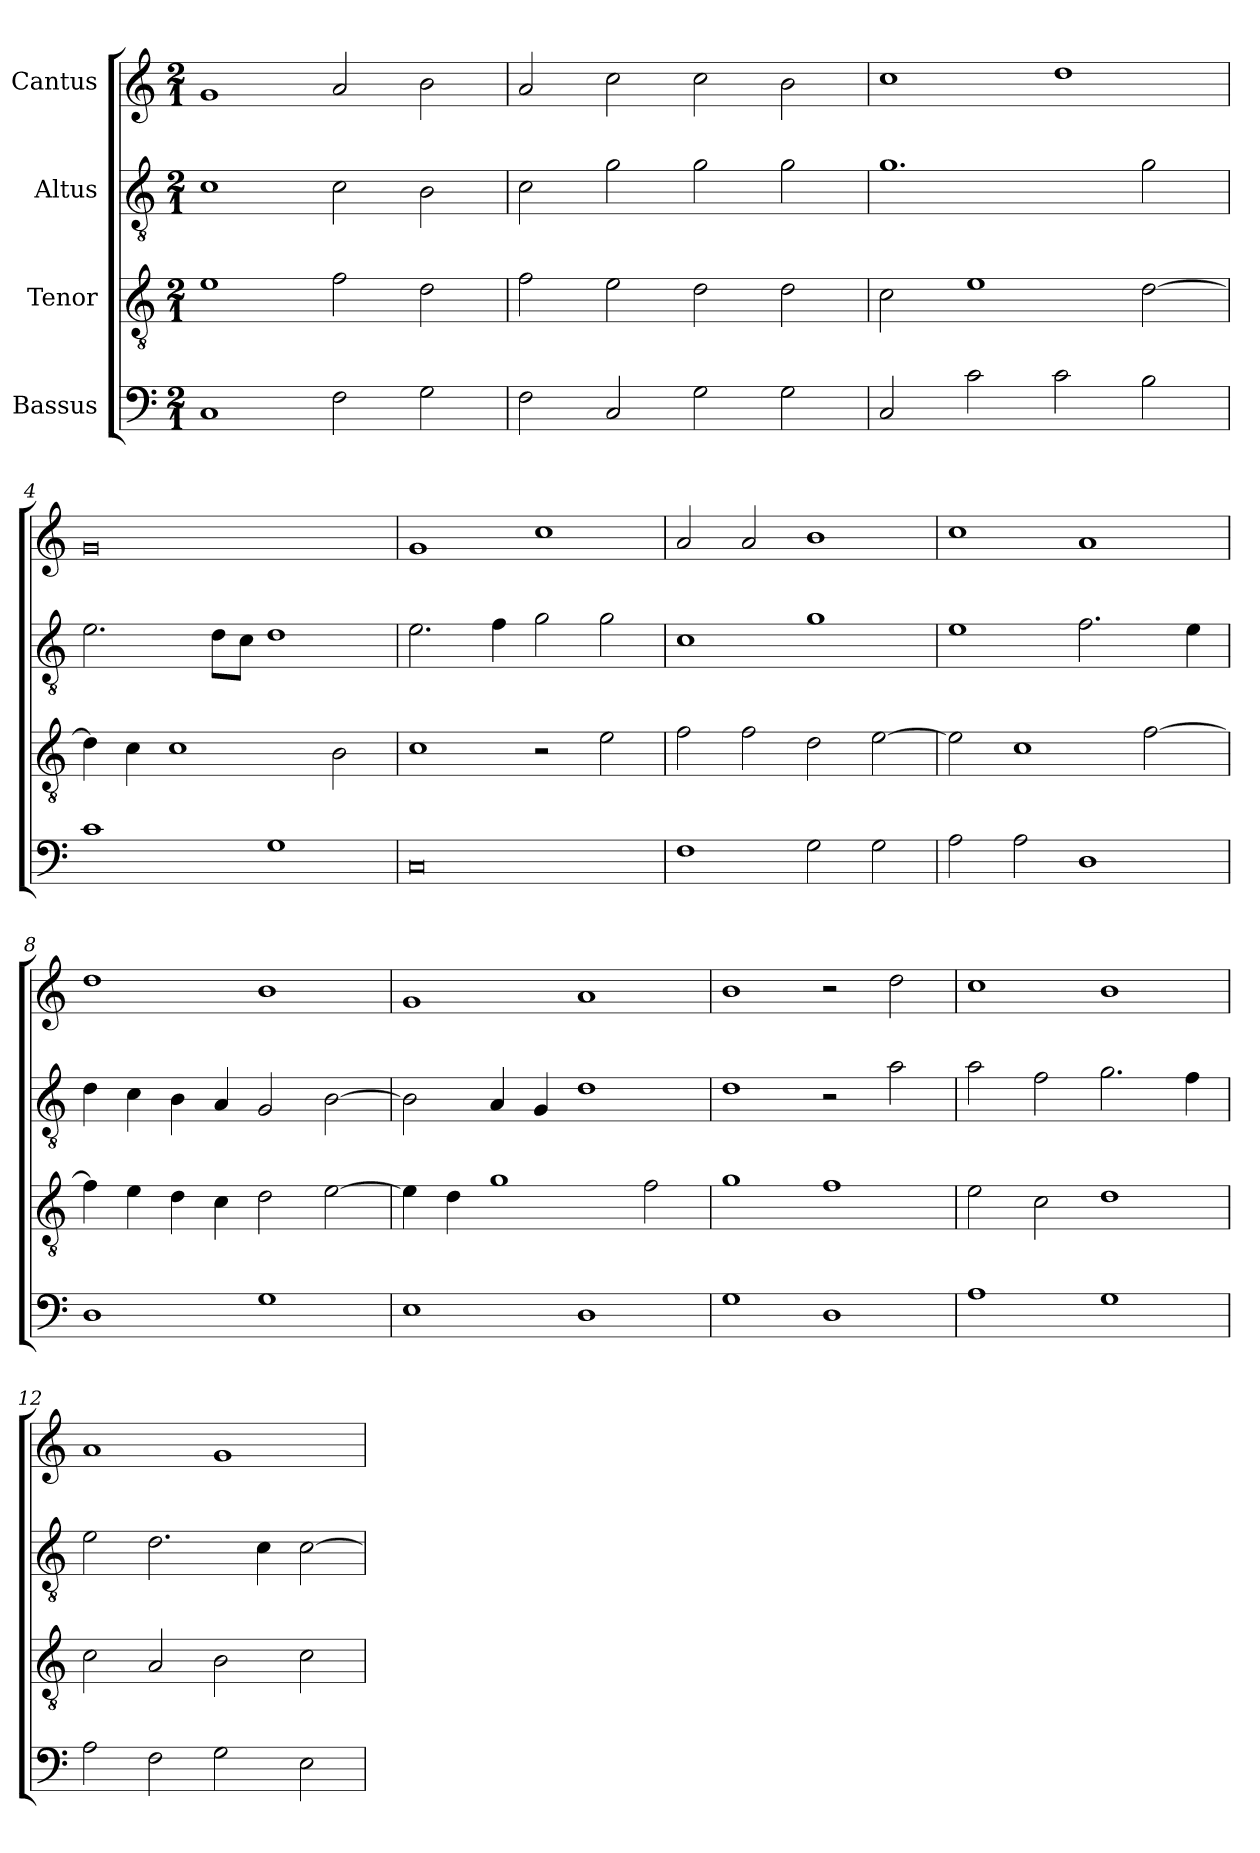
**kern	**kern	**kern	**kern
*part4	*part3	*part2	*part1
*staff4	*staff3	*staff2	*staff1
*I"Bassus	*I"Tenor	*I"Altus	*I"Cantus
!!LO:PB:g=z
*clefF4	*clefGv2	*clefGv2	*clefG2
*	*ITrd7c12	*ITrd7c12	*
*k[]	*k[]	*k[]	*k[]
*C:	*C:	*C:	*C:
*M2/1	*M2/1	*M2/1	*M2/1
*MM320	*MM320	*MM320	*MM320
=1	=1	=1	=1
1Ci	1Ei	1Ci	1gi
2Fi\	2Fi\	2Ci\	2ai/
2Gi\	2Di\	2BBi\	2bi\
=2	=2	=2	=2
2Fi\	2Fi\	2Ci\	2ai/
2Ci/	2Ei\	2Gi\	2cci\
2Gi\	2Di\	2Gi\	2cci\
2Gi\	2Di\	2Gi\	2bi\
=3	=3	=3	=3
2Ci/	2Ci\	1.Gi	1cci
2ci\	1Ei	.	.
2ci\	.	.	1ddi
2Bi\	[>2Di\	2Gi\	.
=4	=4	=4	=4
1ci	4Di\]	2.Ei\	0gi
.	4Ci\	.	.
.	1Ci	.	.
.	.	8Di\L	.
.	.	8Ci\J	.
1Gi	.	1Di	.
.	2BBi\	.	.
=5	=5	=5	=5
0Ci	1Ci	2.Ei\	1gi
.	.	4Fi\	.
.	2r	2Gi\	1cci
.	2Ei\	2Gi\	.
!!LO:LB:g=z
=6	=6	=6	=6
1Fi	2Fi\	1Ci	2ai/
.	2Fi\	.	2ai/
2Gi\	2Di\	1Gi	1bi
2Gi\	[>2Ei\	.	.
=7	=7	=7	=7
2Ai\	2Ei\]	1Ei	1cci
2Ai\	1Ci	.	.
1Di	.	2.Fi\	1ai
.	[>2Fi\	.	.
.	.	4Ei\	.
=8	=8	=8	=8
1Di	4Fi\]	4Di\	1ddi
.	4Ei\	4Ci\	.
.	4Di\	4BBi\	.
.	4Ci\	4AAi/	.
1Gi	2Di\	2GGi/	1bi
.	[>2Ei\	[>2BBi\	.
=9	=9	=9	=9
1Ei	4Ei\]	2BBi\]	1gi
.	4Di\	.	.
.	1Gi	4AAi/	.
.	.	4GGi/	.
1Di	.	1Di	1ai
.	2Fi\	.	.
=10	=10	=10	=10
1Gi	1Gi	1Di	1bi
1Di	1Fi	2r	2r
.	.	2Ai\	2ddi\
!!LO:LB:g=z
=11	=11	=11	=11
1Ai	2Ei\	2Ai\	1cci
.	2Ci\	2Fi\	.
1Gi	1Di	2.Gi\	1bi
.	.	4Fi\	.
=12	=12	=12	=12
2Ai\	2Ci\	2Ei\	1ai
2Fi\	2AAi/	2.Di\	.
2Gi\	2BBi\	.	1gi
.	.	4Ci\	.
2Ei\	2Ci\	[>2Ci\	.
=	=	=	=
*-	*-	*-	*-
